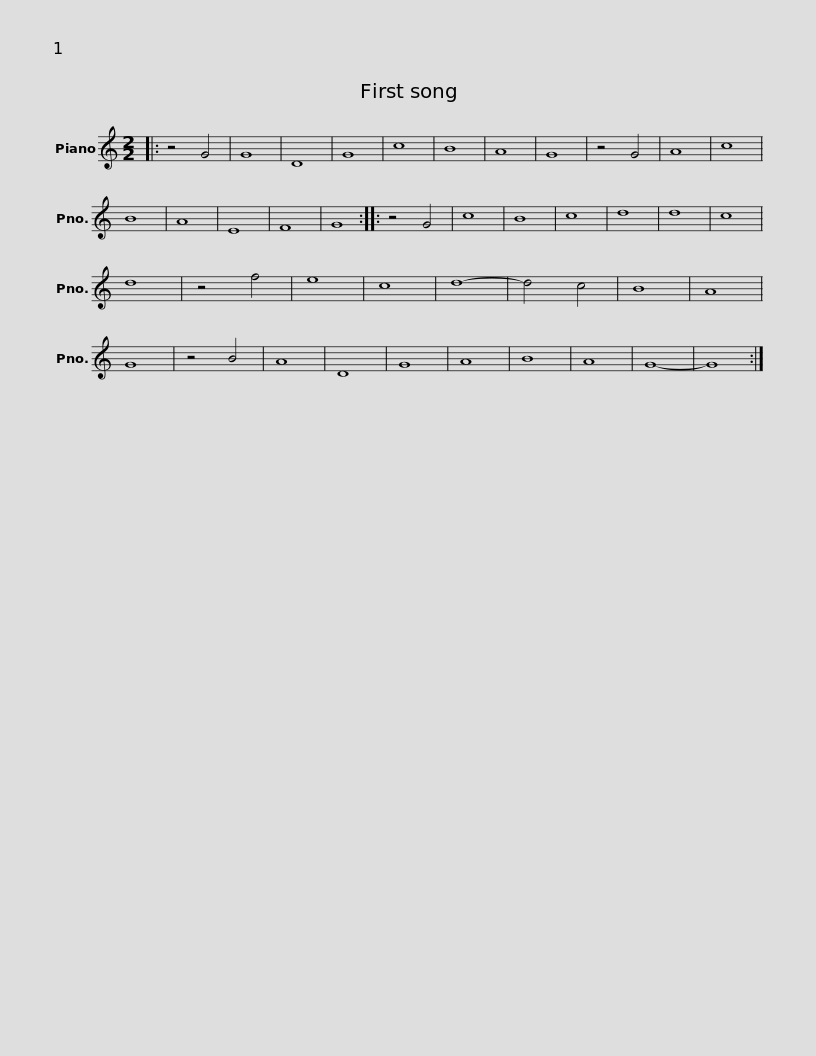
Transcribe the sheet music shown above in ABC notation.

X:1
L:1/8
M:2/2
I:linebreak $
K:C
V:1 treble
V:1
|: z4 G4 | G8 | D8 | G8 | c8 | %5
 B8 | A8 | G8 | z4 G4 | A8 |$ %10
 c8 | B8 | A8 | E8 | F8 | %15
 G8 :: z4 G4 | c8 | B8 | c8 | %20
 d8 |$ d8 | c8 | d8 | z4 f4 | %25
 e8 | c8 | d8- | d4 c4 | B8 | %30
 A8 |$ G8 | z4 B4 | A8 | D8 | %35
 G8 | A8 | B8 | A8 | G8- | %40
 G8 :| %41
